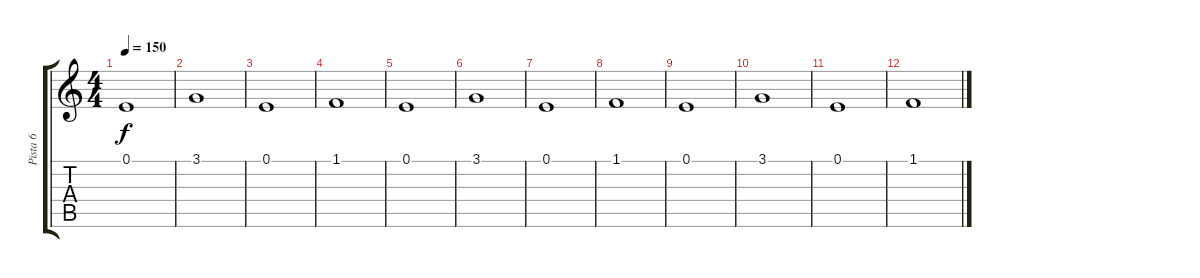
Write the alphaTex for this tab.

\track ("Pista 6" "Pista 6") {instrument stringensemble1}
\staff {score tabs}
\tuning (E4 B3 G3 D3 A2 E2) {hide}
\ts (4 4)
\tempo 150
\clef g2
\ks c
0.1.1{dy f} |
3.1.1 |
0.1.1 |
1.1.1 |
0.1.1 |
3.1.1 |
0.1.1 |
1.1.1 |
0.1.1 |
3.1.1 |
0.1.1 |
1.1.1
